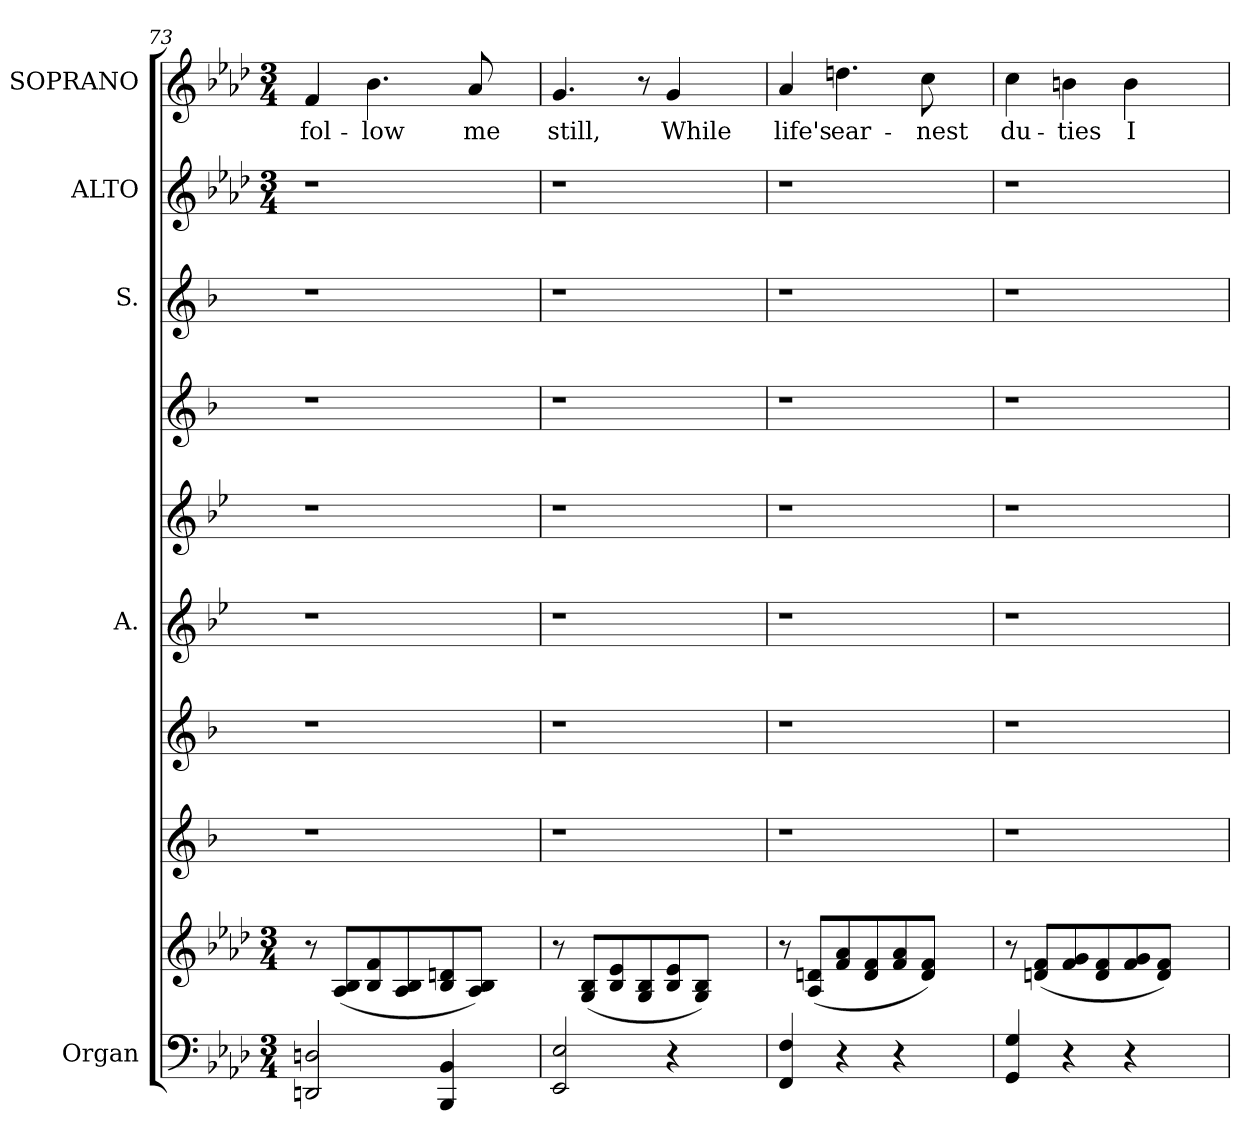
**kern	**kern	**kern	**kern	**kern	**kern	**kern	**kern	**kern	**kern	**text
*part9	*part9	*part8	*part7	*part6	*part5	*part4	*part3	*part2	*part1	*part1
*staff10	*staff9	*staff8	*staff7	*staff6	*staff5	*staff4	*staff3	*staff2	*staff1	*staff1
*I"Organ	*	*	*	*I"A.	*	*	*I"S.	*I"ALTO	*I"SOPRANO	*
*	*	*	*	*	*	*	*	*I'A.	*I'S.	*
*clefF4	*clefG2	*clefG2	*clefG2	*clefG2	*clefG2	*clefG2	*clefG2	*clefG2	*clefG2	*
*	*	*ITrd-2c-3	*ITrd-2c-3	*ITrd1c2	*ITrd1c2	*ITrd-2c-3	*ITrd-3c-5	*	*	*
*k[b-e-a-d-]	*k[b-e-a-d-]	*k[b-e-a-d-]	*k[b-e-a-d-]	*k[b-e-a-d-]	*k[b-e-a-d-]	*k[b-e-a-d-]	*k[b-e-]	*k[b-e-a-d-]	*k[b-e-a-d-]	*
*A-:	*A-:	*A-:	*A-:	*A-:	*A-:	*A-:	*B-:	*A-:	*A-:	*
*M3/4	*M3/4	*	*	*	*	*	*	*M3/4	*M3/4	*
=73	=73	=73	=73	=73	=73	=73	=73	=73	=73	=73
!	!	!	!	!	!	!	!	!LO:N:vis=1	!	!LO:LY:b
2DDn/ 2Dn/	8r	1r	1r	1r	1r	1r	1r	2.r	4f/	fol-
.	(<8A-/ 8B-/L	.	.	.	.	.	.	.	.	.
!	!	!	!	!	!	!	!	!	!	!LO:LY:b
.	8B-/ 8f/	.	.	.	.	.	.	.	4.b-\	-low
.	8A-/ 8B-/	.	.	.	.	.	.	.	.	.
4BBB-/ 4BB-/	8B-/ 8dn/	.	.	.	.	.	.	.	.	.
!	!	!	!	!	!	!	!	!	!	!LO:LY:b
.	8A-/ 8B-/J)	.	.	.	.	.	.	.	8a-/	me
4ryy	4ryy	.	.	.	.	.	.	4ryy	4ryy	.
!!LO:PB:g=z
=74	=74	=74	=74	=74	=74	=74	=74	=74	=74	=74
!	!	!	!	!	!	!	!	!LO:N:vis=1	!	!LO:LY:b
2EE-/ 2E-/	8r	1r	1r	1r	1r	1r	1r	2.r	4.g/	still,
.	(<8G/ 8B-/L	.	.	.	.	.	.	.	.	.
.	8B-/ 8e-/	.	.	.	.	.	.	.	.	.
.	8G/ 8B-/	.	.	.	.	.	.	.	8r	.
!	!	!	!	!	!	!	!	!	!	!LO:LY:b
4r	8B-/ 8e-/	.	.	.	.	.	.	.	4g/	While
.	8G/ 8B-/J)	.	.	.	.	.	.	.	.	.
4ryy	4ryy	.	.	.	.	.	.	4ryy	4ryy	.
=75	=75	=75	=75	=75	=75	=75	=75	=75	=75	=75
!	!	!	!	!	!	!	!	!LO:N:vis=1	!	!LO:LY:b
4FF/ 4F/	8r	1r	1r	1r	1r	1r	1r	2.r	4a-/	life's
.	(<8A-/ 8dn/L	.	.	.	.	.	.	.	.	.
!	!	!	!	!	!	!	!	!	!	!LO:LY:b
4r	8f/ 8a-/	.	.	.	.	.	.	.	4.ddn\	ear-
.	8d/ 8f/	.	.	.	.	.	.	.	.	.
4r	8f/ 8a-/	.	.	.	.	.	.	.	.	.
!	!	!	!	!	!	!	!	!	!	!LO:LY:b
.	8d/ 8f/J)	.	.	.	.	.	.	.	8cc\	-nest
4ryy	4ryy	.	.	.	.	.	.	4ryy	4ryy	.
=76	=76	=76	=76	=76	=76	=76	=76	=76	=76	=76
!	!	!	!	!	!	!	!	!LO:N:vis=1	!	!LO:LY:b
4GG/ 4G/	8r	1r	1r	1r	1r	1r	1r	2.r	4cc\	du-
.	(<8dn/ 8f/L	.	.	.	.	.	.	.	.	.
!	!	!	!	!	!	!	!	!	!	!LO:LY:b
4r	8f/ 8g/	.	.	.	.	.	.	.	4bn\	-ties
.	8d/ 8f/	.	.	.	.	.	.	.	.	.
!	!	!	!	!	!	!	!	!	!	!LO:LY:b
4r	8f/ 8g/	.	.	.	.	.	.	.	4b\	I
.	8d/ 8f/J)	.	.	.	.	.	.	.	.	.
4ryy	4ryy	.	.	.	.	.	.	4ryy	4ryy	.
=	=	=	=	=	=	=	=	=	=	=
*-	*-	*-	*-	*-	*-	*-	*-	*-	*-	*-
